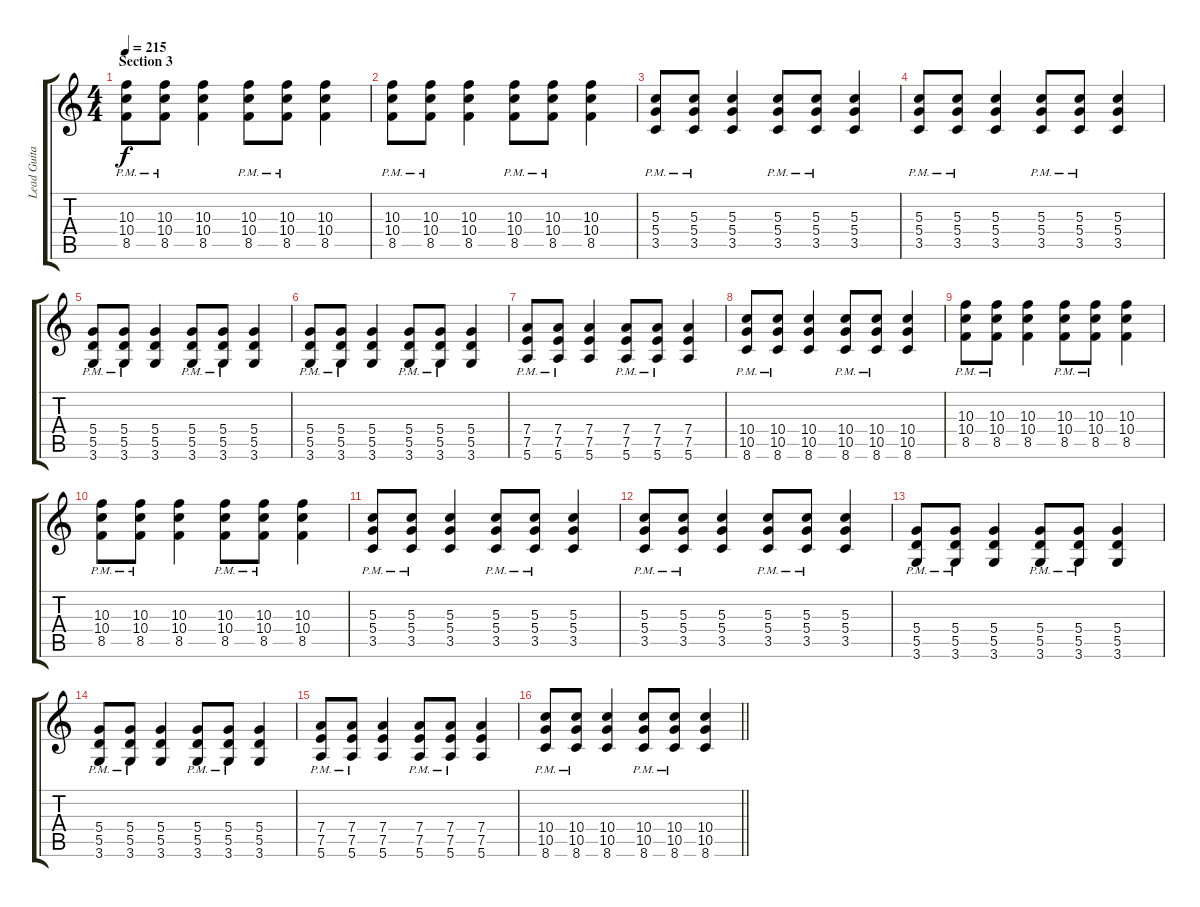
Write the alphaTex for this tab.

\track ("Lead Guitar" "Lead Guita") {instrument distortionguitar}
\staff {score tabs}
\tuning (E4 B3 G3 D3 A2 E2) {hide}
\ts (4 4)
\section ("" "Section 3")
\tempo 215
\clef g2
\ks c
(10.3{pm} 10.4{pm} 8.5{pm}).8{dy f} (10.3{pm} 10.4{pm} 8.5{pm}).8 (10.3 10.4 8.5).4 (10.3{pm} 10.4{pm} 8.5{pm}).8 (10.3{pm} 10.4{pm} 8.5{pm}).8 (10.3 10.4 8.5).4 |
(10.3{pm} 10.4{pm} 8.5{pm}).8 (10.3{pm} 10.4{pm} 8.5{pm}).8 (10.3 10.4 8.5).4 (10.3{pm} 10.4{pm} 8.5{pm}).8 (10.3{pm} 10.4{pm} 8.5{pm}).8 (10.3 10.4 8.5).4 |
(5.3{pm} 5.4{pm} 3.5{pm}).8 (5.3{pm} 5.4{pm} 3.5{pm}).8 (5.3 5.4 3.5).4 (5.3{pm} 5.4{pm} 3.5{pm}).8 (5.3{pm} 5.4{pm} 3.5{pm}).8 (5.3 5.4 3.5).4 |
(5.3{pm} 5.4{pm} 3.5{pm}).8 (5.3{pm} 5.4{pm} 3.5{pm}).8 (5.3 5.4 3.5).4 (5.3{pm} 5.4{pm} 3.5{pm}).8 (5.3{pm} 5.4{pm} 3.5{pm}).8 (5.3 5.4 3.5).4 |
(5.4{pm} 5.5{pm} 3.6{pm}).8 (5.4{pm} 5.5{pm} 3.6{pm}).8 (5.4 5.5 3.6).4 (5.4{pm} 5.5{pm} 3.6{pm}).8 (5.4{pm} 5.5{pm} 3.6{pm}).8 (5.4 5.5 3.6).4 |
(5.4{pm} 5.5{pm} 3.6{pm}).8 (5.4{pm} 5.5{pm} 3.6{pm}).8 (5.4 5.5 3.6).4 (5.4{pm} 5.5{pm} 3.6{pm}).8 (5.4{pm} 5.5{pm} 3.6{pm}).8 (5.4 5.5 3.6).4 |
(7.4{pm} 7.5{pm} 5.6{pm}).8 (7.4{pm} 7.5{pm} 5.6{pm}).8 (7.4 7.5 5.6).4 (7.4{pm} 7.5{pm} 5.6{pm}).8 (7.4{pm} 7.5{pm} 5.6{pm}).8 (7.4 7.5 5.6).4 |
(10.4{pm} 10.5{pm} 8.6{pm}).8 (10.4{pm} 10.5{pm} 8.6{pm}).8 (10.4 10.5 8.6).4 (10.4{pm} 10.5{pm} 8.6{pm}).8 (10.4{pm} 10.5{pm} 8.6{pm}).8 (10.4 10.5 8.6).4 |
(10.3{pm} 10.4{pm} 8.5{pm}).8 (10.3{pm} 10.4{pm} 8.5{pm}).8 (10.3 10.4 8.5).4 (10.3{pm} 10.4{pm} 8.5{pm}).8 (10.3{pm} 10.4{pm} 8.5{pm}).8 (10.3 10.4 8.5).4 |
(10.3{pm} 10.4{pm} 8.5{pm}).8 (10.3{pm} 10.4{pm} 8.5{pm}).8 (10.3 10.4 8.5).4 (10.3{pm} 10.4{pm} 8.5{pm}).8 (10.3{pm} 10.4{pm} 8.5{pm}).8 (10.3 10.4 8.5).4 |
(5.3{pm} 5.4{pm} 3.5{pm}).8 (5.3{pm} 5.4{pm} 3.5{pm}).8 (5.3 5.4 3.5).4 (5.3{pm} 5.4{pm} 3.5{pm}).8 (5.3{pm} 5.4{pm} 3.5{pm}).8 (5.3 5.4 3.5).4 |
(5.3{pm} 5.4{pm} 3.5{pm}).8 (5.3{pm} 5.4{pm} 3.5{pm}).8 (5.3 5.4 3.5).4 (5.3{pm} 5.4{pm} 3.5{pm}).8 (5.3{pm} 5.4{pm} 3.5{pm}).8 (5.3 5.4 3.5).4 |
(5.4{pm} 5.5{pm} 3.6{pm}).8 (5.4{pm} 5.5{pm} 3.6{pm}).8 (5.4 5.5 3.6).4 (5.4{pm} 5.5{pm} 3.6{pm}).8 (5.4{pm} 5.5{pm} 3.6{pm}).8 (5.4 5.5 3.6).4 |
(5.4{pm} 5.5{pm} 3.6{pm}).8 (5.4{pm} 5.5{pm} 3.6{pm}).8 (5.4 5.5 3.6).4 (5.4{pm} 5.5{pm} 3.6{pm}).8 (5.4{pm} 5.5{pm} 3.6{pm}).8 (5.4 5.5 3.6).4 |
(7.4{pm} 7.5{pm} 5.6{pm}).8 (7.4{pm} 7.5{pm} 5.6{pm}).8 (7.4 7.5 5.6).4 (7.4{pm} 7.5{pm} 5.6{pm}).8 (7.4{pm} 7.5{pm} 5.6{pm}).8 (7.4 7.5 5.6).4 |
\barLineRight lightlight
(10.4{pm} 10.5{pm} 8.6{pm}).8 (10.4{pm} 10.5{pm} 8.6{pm}).8 (10.4 10.5 8.6).4 (10.4{pm} 10.5{pm} 8.6{pm}).8 (10.4{pm} 10.5{pm} 8.6{pm}).8 (10.4 10.5 8.6).4
